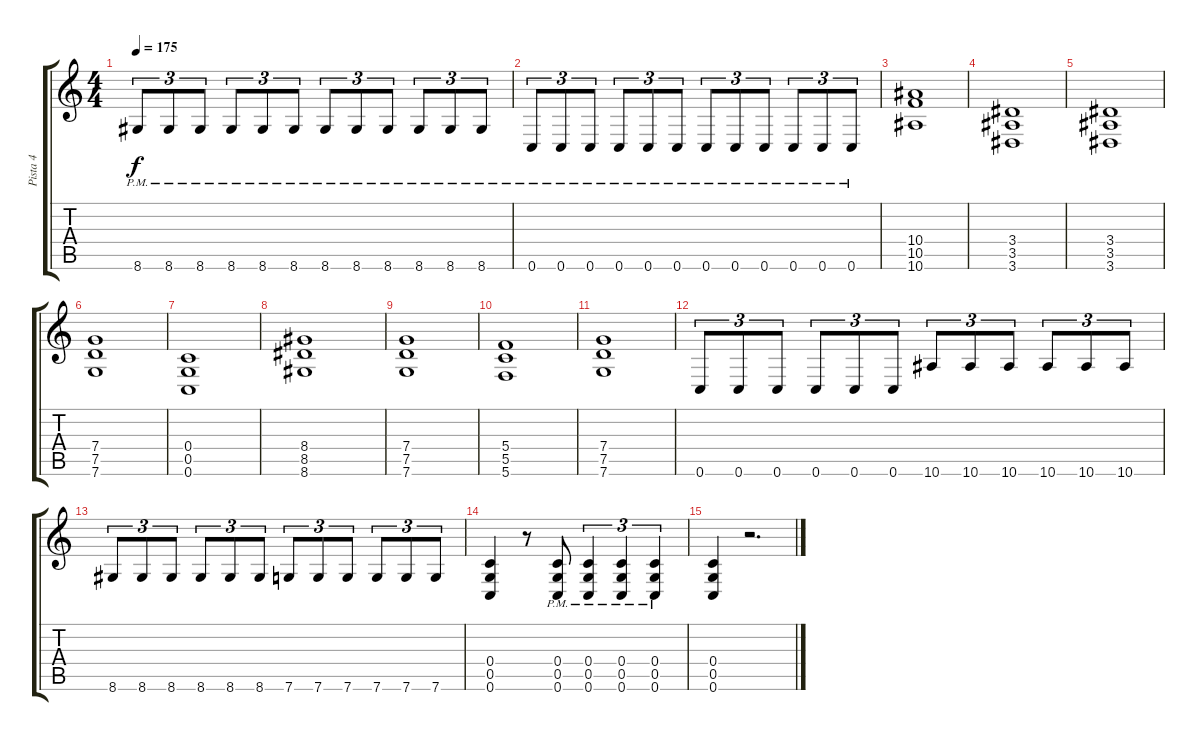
\track ("Pista 4" "Pista 4") {instrument distortionguitar}
\staff {score tabs}
\tuning (E4 C4 G3 C3 G2 C2) {hide}
\ts (4 4)
\tempo 175
\clef g2
\ks c
8.6{pm}.8{tu (3 2) dy f} 8.6{pm}.8{tu (3 2)} 8.6{pm}.8{tu (3 2)} 8.6{pm}.8{tu (3 2)} 8.6{pm}.8{tu (3 2)} 8.6{pm}.8{tu (3 2)} 8.6{pm}.8{tu (3 2)} 8.6{pm}.8{tu (3 2)} 8.6{pm}.8{tu (3 2)} 8.6{pm}.8{tu (3 2)} 8.6{pm}.8{tu (3 2)} 8.6{pm}.8{tu (3 2)} |
0.6{pm}.8{tu (3 2)} 0.6{pm}.8{tu (3 2)} 0.6{pm}.8{tu (3 2)} 0.6{pm}.8{tu (3 2)} 0.6{pm}.8{tu (3 2)} 0.6{pm}.8{tu (3 2)} 0.6{pm}.8{tu (3 2)} 0.6{pm}.8{tu (3 2)} 0.6{pm}.8{tu (3 2)} 0.6{pm}.8{tu (3 2)} 0.6{pm}.8{tu (3 2)} 0.6{pm}.8{tu (3 2)} |
(10.4 10.5 10.6).1 |
(3.4 3.5 3.6).1 |
(3.4 3.5 3.6).1 |
(7.4 7.5 7.6).1 |
(0.4 0.5 0.6).1 |
(8.4 8.5 8.6).1 |
(7.4 7.5 7.6).1 |
(5.4 5.5 5.6).1 |
(7.4 7.5 7.6).1 |
0.6.8{tu (3 2)} 0.6.8{tu (3 2)} 0.6.8{tu (3 2)} 0.6.8{tu (3 2)} 0.6.8{tu (3 2)} 0.6.8{tu (3 2)} 10.6.8{tu (3 2)} 10.6.8{tu (3 2)} 10.6.8{tu (3 2)} 10.6.8{tu (3 2)} 10.6.8{tu (3 2)} 10.6.8{tu (3 2)} |
8.6.8{tu (3 2)} 8.6.8{tu (3 2)} 8.6.8{tu (3 2)} 8.6.8{tu (3 2)} 8.6.8{tu (3 2)} 8.6.8{tu (3 2)} 7.6.8{tu (3 2)} 7.6.8{tu (3 2)} 7.6.8{tu (3 2)} 7.6.8{tu (3 2)} 7.6.8{tu (3 2)} 7.6.8{tu (3 2)} |
(0.4 0.5 0.6).4 r.8 (0.4{pm} 0.5{pm} 0.6{pm}).8 (0.4{pm} 0.5{pm} 0.6{pm}).4{tu (3 2)} (0.4{pm} 0.5{pm} 0.6{pm}).4{tu (3 2)} (0.4{pm} 0.5{pm} 0.6{pm}).4{tu (3 2)} |
(0.4 0.5 0.6).4 r.2{d}
